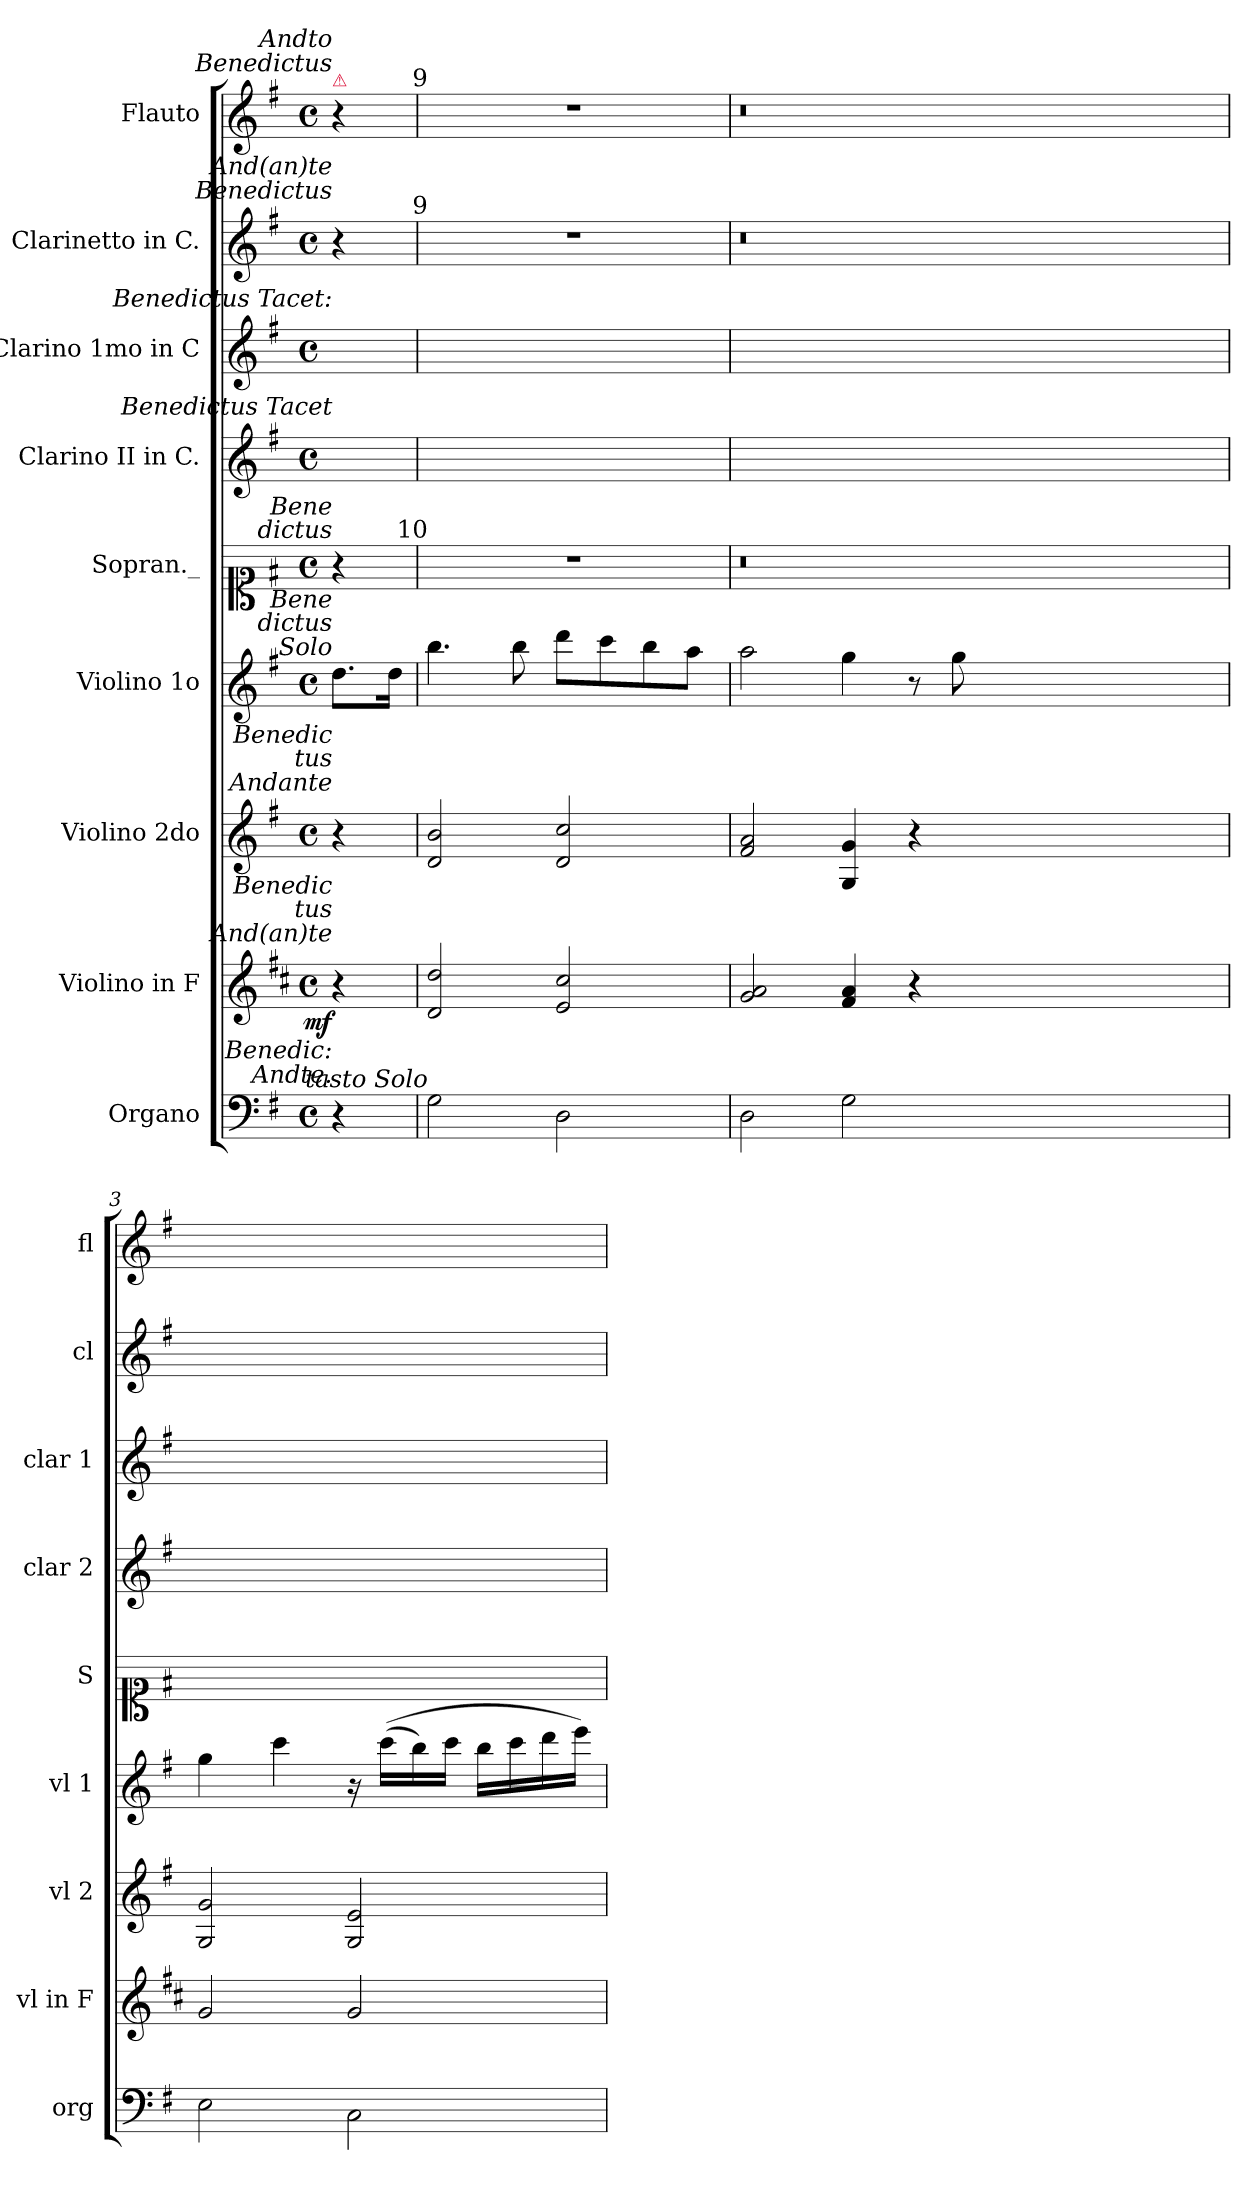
**kern	**kern	**dynam	**kern	**kern	**kern	**kern	**kern	**kern	**kern
*part9	*part8	*part8	*part7	*part6	*part5	*part4	*part3	*part2	*part1
*staff9	*staff8	*staff8	*staff7	*staff6	*staff5	*staff4	*staff3	*staff2	*staff1
*I"Organo	*I"Violino in F	*	*I"Violino 2do	*I"Violino 1o	*I"Sopran._	*I"Clarino II in C.	*I"Clarino 1mo in C	*I"Clarinetto in C.	*I"Flauto
*I'org	*I'vl in F	*	*I'vl 2	*I'vl 1	*I'S	*I'clar 2	*I'clar 1	*I'cl	*I'fl
*clefF4	*clefG2	*	*clefG2	*clefG2	*clefC1	*clefG2	*clefG2	*clefG2	*clefG2
*	*ITrd4c7	*	*	*	*	*	*	*	*
*k[f#]	*k[f#]	*	*k[f#]	*k[f#]	*k[f#]	*k[f#]	*k[f#]	*k[f#]	*k[f#]
*G:	*G:	*	*G:	*G:	*G:	*G:	*G:	*G:	*G:
*M4/4	*M4/4	*	*M4/4	*M4/4	*M4/4	*M4/4	*M4/4	*M4/4	*M4/4
*met(c)	*met(c)	*	*met(c)	*met(c)	*met(c)	*met(c)	*met(c)	*met(c)	*met(c)
=	=	=	=	=	=	=	=	=	=
!	!	!	!	!	!	!	!	!	!LO:TX:a:color=crimson:t=⚠
!	!	!	!	!	!	!	!	!	!LO:TX:a:i:rj:t=Benedictus
!	!	!	!	!	!	!	!	!	!LO:TX:a:i:rj:t=Andto
!	!	!	!	!	!	!	!	!LO:TX:a:i:rj:t=Benedictus	!
!	!	!	!	!	!	!	!	!LO:TX:a:i:rj:t=And(an)te	!
!	!	!	!	!	!	!	!LO:TX:a:i:rj:t=Benedictus Tacet&colon;	!	!
!	!	!	!	!	!	!LO:TX:a:i:rj:t=Benedictus Tacet	!	!	!
!	!	!	!	!	!LO:TX:a:i:rj:t=Bene\ndictus	!	!	!	!
!	!	!	!	!LO:TX:a:i:rj:t=Solo	!	!	!	!	!
!	!	!	!	!LO:TX:a:i:rj:t=Bene\ndictus	!	!	!	!	!
!	!	!	!LO:TX:a:i:rj:t=Andante	!	!	!	!	!	!
!	!	!	!LO:TX:a:i:rj:t=Benedic\ntus	!	!	!	!	!	!
!	!LO:TX:a:i:rj:t=And(an)te	!	!	!	!	!	!	!	!
!	!LO:TX:a:i:rj:t=Benedic\ntus	!	!	!	!	!	!	!	!
!LO:TX:a:i:rj:t=Andte.	!	!	!	!	!	!	!	!	!
!LO:TX:a:i:rj:t=Benedic&colon;	!	!	!	!	!	!	!	!	!
!	!	!LO:DY:b:rj	!	!	!	!	!	!	!
4r	4r	mf	4r	8.dd\L	4r	4ryy	4ryy	4r	4r
.	.	.	.	16dd\Jk	.	.	.	.	.
=1	=1	=1	=1	=1	=1	=1	=1	=1	=1
!	!	!	!	!	!	!	!	!	!LO:TX:a:rj:t=9
!	!	!	!	!	!	!	!	!LO:TX:a:rj:t=9	!
!	!	!	!	!	!LO:TX:a:rj:t=10	!	!	!	!
!LO:TX:a:i:rj:t=tasto Solo	!	!	!	!	!	!	!	!	!
2G\	2G/ 2g/	.	2d/ 2b/	4.bb\	1r	1ryy	1ryy	1r	1r
.	.	.	.	8bb\	.	.	.	.	.
2D\	2A/ 2f#/	.	2d/ 2cc/	8ddd\L	.	.	.	.	.
.	.	.	.	8ccc\	.	.	.	.	.
.	.	.	.	8bb\	.	.	.	.	.
.	.	.	.	8aa\J	.	.	.	.	.
=2	=2	=2	=2	=2	=2	=2	=2	=2	=2
2D\	2c/ 2d/	.	2f#/ 2a/	2aa\	0.r	1ryy	1ryy	0.r	0.r
2G\	4B/ 4d/	.	4G/ 4g/	4gg\	.	.	.	.	.
.	4r	.	4r	8r	.	.	.	.	.
.	.	.	.	8gg\	.	.	.	.	.
0ryy	0ryy	.	0ryy	0ryy	.	0ryy	0ryy	.	.
=3	=3	=3	=3	=3	=3	=3	=3	=3	=3
2E\	2c/	.	2G/ 2g/	4gg\	1ryy	1ryy	1ryy	1ryy	1ryy
.	.	.	.	4ccc\	.	.	.	.	.
2C\	2c/	.	2G/ 2e/	16r	.	.	.	.	.
.	.	.	.	((16ccc\LL	.	.	.	.	.
.	.	.	.	16bb\)	.	.	.	.	.
.	.	.	.	16ccc\JJ	.	.	.	.	.
.	.	.	.	16bb\LL	.	.	.	.	.
.	.	.	.	16ccc\	.	.	.	.	.
.	.	.	.	16ddd\	.	.	.	.	.
.	.	.	.	16eee\JJ)	.	.	.	.	.
=	=	=	=	=	=	=	=	=	=
*-	*-	*-	*-	*-	*-	*-	*-	*-	*-
